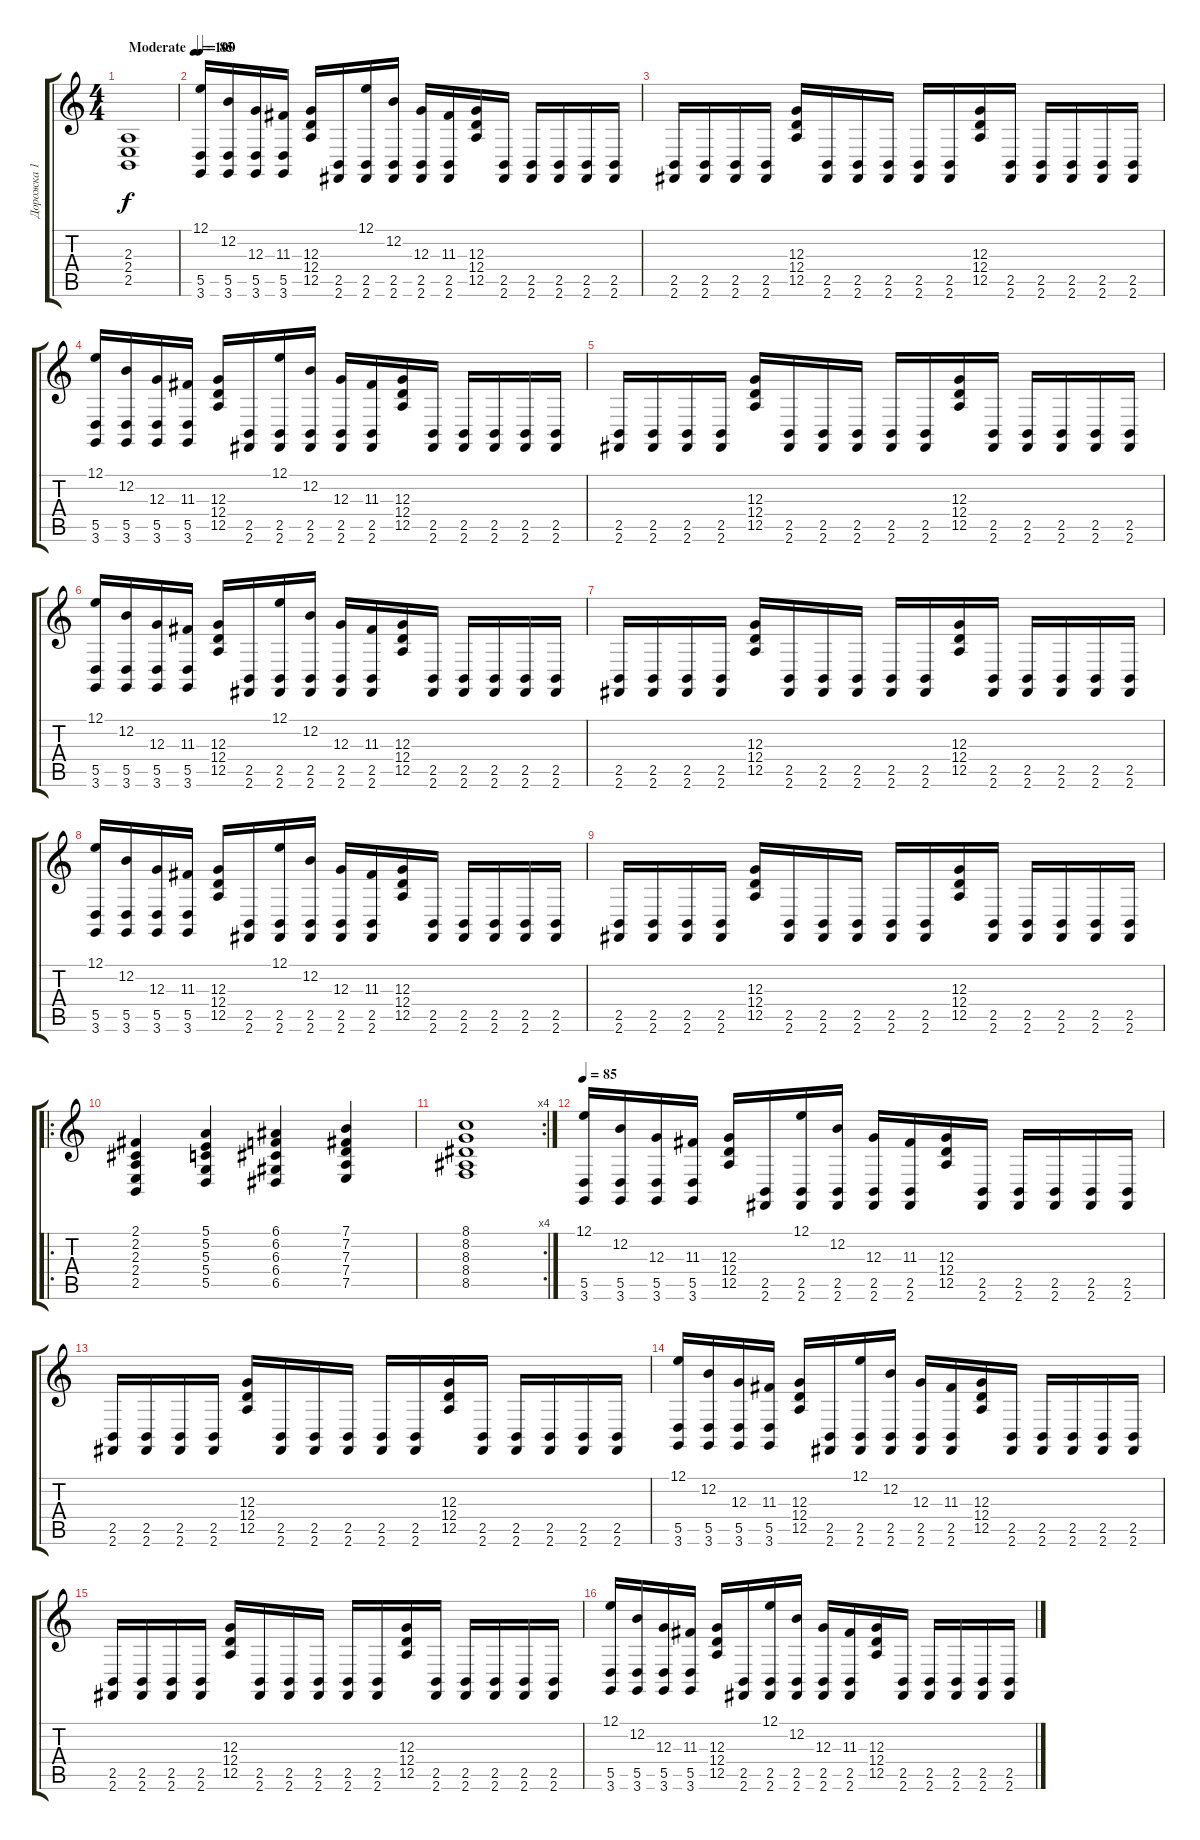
\track ("Дорожка 1" "Дорожка 1") {instrument lead2sawtooth}
\staff {score tabs}
\tuning (E4 B3 G3 D3 A2 E2) {hide}
\ts (4 4)
\tempo (100 "Moderate")
\clef g2
\ks c
(2.3 2.4 2.5).1{dy f instrument lead2sawtooth} |
\tempo 85
(12.1 5.5 3.6).16 (12.2 5.5 3.6).16 (12.3 5.5 3.6).16 (11.3 5.5 3.6).16 (12.3 12.4 12.5).16 (2.5 2.6).16 (12.1 2.5 2.6).16 (12.2 2.5 2.6).16 (12.3 2.5 2.6).16 (11.3 2.5 2.6).16 (12.3 12.4 12.5).16 (2.5 2.6).16 (2.5 2.6).16 (2.5 2.6).16 (2.5 2.6).16 (2.5 2.6).16 |
(2.5 2.6).16 (2.5 2.6).16 (2.5 2.6).16 (2.5 2.6).16 (12.3 12.4 12.5).16 (2.5 2.6).16 (2.5 2.6).16 (2.5 2.6).16 (2.5 2.6).16 (2.5 2.6).16 (12.3 12.4 12.5).16 (2.5 2.6).16 (2.5 2.6).16 (2.5 2.6).16 (2.5 2.6).16 (2.5 2.6).16 |
(12.1 5.5 3.6).16 (12.2 5.5 3.6).16 (12.3 5.5 3.6).16 (11.3 5.5 3.6).16 (12.3 12.4 12.5).16 (2.5 2.6).16 (12.1 2.5 2.6).16 (12.2 2.5 2.6).16 (12.3 2.5 2.6).16 (11.3 2.5 2.6).16 (12.3 12.4 12.5).16 (2.5 2.6).16 (2.5 2.6).16 (2.5 2.6).16 (2.5 2.6).16 (2.5 2.6).16 |
(2.5 2.6).16 (2.5 2.6).16 (2.5 2.6).16 (2.5 2.6).16 (12.3 12.4 12.5).16 (2.5 2.6).16 (2.5 2.6).16 (2.5 2.6).16 (2.5 2.6).16 (2.5 2.6).16 (12.3 12.4 12.5).16 (2.5 2.6).16 (2.5 2.6).16 (2.5 2.6).16 (2.5 2.6).16 (2.5 2.6).16 |
(12.1 5.5 3.6).16 (12.2 5.5 3.6).16 (12.3 5.5 3.6).16 (11.3 5.5 3.6).16 (12.3 12.4 12.5).16 (2.5 2.6).16 (12.1 2.5 2.6).16 (12.2 2.5 2.6).16 (12.3 2.5 2.6).16 (11.3 2.5 2.6).16 (12.3 12.4 12.5).16 (2.5 2.6).16 (2.5 2.6).16 (2.5 2.6).16 (2.5 2.6).16 (2.5 2.6).16 |
(2.5 2.6).16 (2.5 2.6).16 (2.5 2.6).16 (2.5 2.6).16 (12.3 12.4 12.5).16 (2.5 2.6).16 (2.5 2.6).16 (2.5 2.6).16 (2.5 2.6).16 (2.5 2.6).16 (12.3 12.4 12.5).16 (2.5 2.6).16 (2.5 2.6).16 (2.5 2.6).16 (2.5 2.6).16 (2.5 2.6).16 |
(12.1 5.5 3.6).16 (12.2 5.5 3.6).16 (12.3 5.5 3.6).16 (11.3 5.5 3.6).16 (12.3 12.4 12.5).16 (2.5 2.6).16 (12.1 2.5 2.6).16 (12.2 2.5 2.6).16 (12.3 2.5 2.6).16 (11.3 2.5 2.6).16 (12.3 12.4 12.5).16 (2.5 2.6).16 (2.5 2.6).16 (2.5 2.6).16 (2.5 2.6).16 (2.5 2.6).16 |
(2.5 2.6).16 (2.5 2.6).16 (2.5 2.6).16 (2.5 2.6).16 (12.3 12.4 12.5).16 (2.5 2.6).16 (2.5 2.6).16 (2.5 2.6).16 (2.5 2.6).16 (2.5 2.6).16 (12.3 12.4 12.5).16 (2.5 2.6).16 (2.5 2.6).16 (2.5 2.6).16 (2.5 2.6).16 (2.5 2.6).16 |
\ro
(2.1 2.2 2.3 2.4 2.5).4 (5.1 5.2 5.3 5.4 5.5).4 (6.1 6.2 6.3 6.4 6.5).4 (7.1 7.2 7.3 7.4 7.5).4 |
\rc 4
(8.1 8.2 8.3 8.4 8.5).1 |
\tempo 85
(12.1 5.5 3.6).16 (12.2 5.5 3.6).16 (12.3 5.5 3.6).16 (11.3 5.5 3.6).16 (12.3 12.4 12.5).16 (2.5 2.6).16 (12.1 2.5 2.6).16 (12.2 2.5 2.6).16 (12.3 2.5 2.6).16 (11.3 2.5 2.6).16 (12.3 12.4 12.5).16 (2.5 2.6).16 (2.5 2.6).16 (2.5 2.6).16 (2.5 2.6).16 (2.5 2.6).16 |
(2.5 2.6).16 (2.5 2.6).16 (2.5 2.6).16 (2.5 2.6).16 (12.3 12.4 12.5).16 (2.5 2.6).16 (2.5 2.6).16 (2.5 2.6).16 (2.5 2.6).16 (2.5 2.6).16 (12.3 12.4 12.5).16 (2.5 2.6).16 (2.5 2.6).16 (2.5 2.6).16 (2.5 2.6).16 (2.5 2.6).16 |
(12.1 5.5 3.6).16 (12.2 5.5 3.6).16 (12.3 5.5 3.6).16 (11.3 5.5 3.6).16 (12.3 12.4 12.5).16 (2.5 2.6).16 (12.1 2.5 2.6).16 (12.2 2.5 2.6).16 (12.3 2.5 2.6).16 (11.3 2.5 2.6).16 (12.3 12.4 12.5).16 (2.5 2.6).16 (2.5 2.6).16 (2.5 2.6).16 (2.5 2.6).16 (2.5 2.6).16 |
(2.5 2.6).16 (2.5 2.6).16 (2.5 2.6).16 (2.5 2.6).16 (12.3 12.4 12.5).16 (2.5 2.6).16 (2.5 2.6).16 (2.5 2.6).16 (2.5 2.6).16 (2.5 2.6).16 (12.3 12.4 12.5).16 (2.5 2.6).16 (2.5 2.6).16 (2.5 2.6).16 (2.5 2.6).16 (2.5 2.6).16 |
(12.1 5.5 3.6).16 (12.2 5.5 3.6).16 (12.3 5.5 3.6).16 (11.3 5.5 3.6).16 (12.3 12.4 12.5).16 (2.5 2.6).16 (12.1 2.5 2.6).16 (12.2 2.5 2.6).16 (12.3 2.5 2.6).16 (11.3 2.5 2.6).16 (12.3 12.4 12.5).16 (2.5 2.6).16 (2.5 2.6).16 (2.5 2.6).16 (2.5 2.6).16 (2.5 2.6).16
